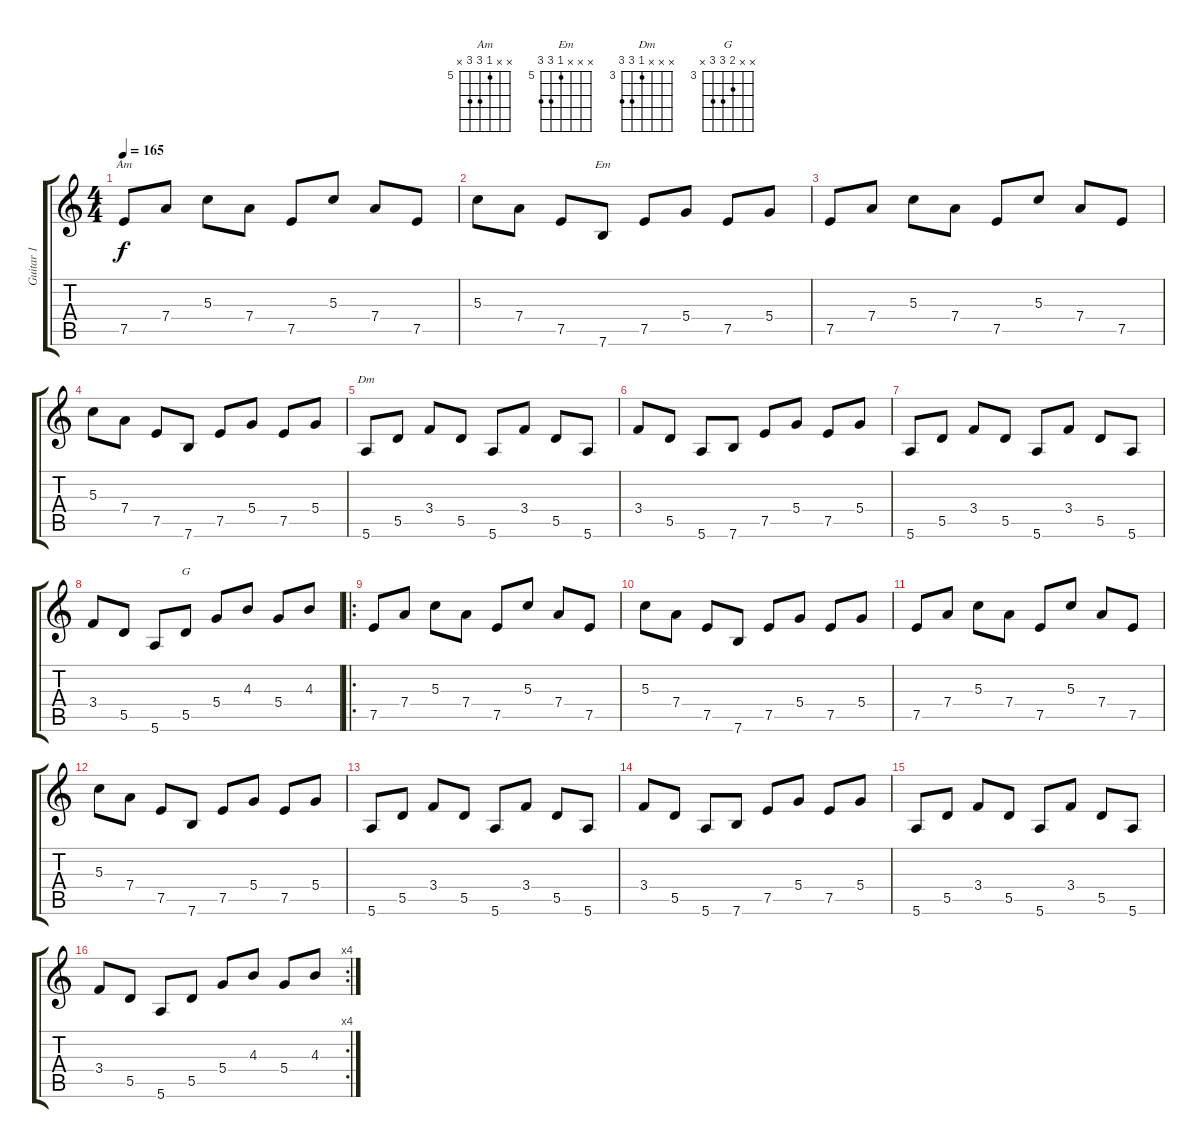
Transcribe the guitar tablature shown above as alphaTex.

\track ("Guitar 1" "Guitar 1") {instrument electricguitarjazz}
\staff {score tabs}
\tuning (E4 B3 G3 D3 A2 E2) {hide}
\chord ("Am" x x 5 7 7 x) {firstfret 5}
\chord ("Em" x x x 5 7 7) {firstfret 5}
\chord ("Dm" x x x 3 5 5) {firstfret 3}
\chord ("G" x x 4 5 5 x) {firstfret 3}
\ts (4 4)
\tempo 165
\clef g2
\ks c
7.5.8{ch "Am" dy f instrument electricguitarjazz} 7.4.8 5.3.8 7.4.8 7.5.8 5.3.8 7.4.8 7.5.8 |
5.3.8 7.4.8 7.5.8 7.6.8{ch "Em"} 7.5.8 5.4.8 7.5.8 5.4.8 |
7.5.8 7.4.8 5.3.8 7.4.8 7.5.8 5.3.8 7.4.8 7.5.8 |
5.3.8 7.4.8 7.5.8 7.6.8 7.5.8 5.4.8 7.5.8 5.4.8 |
5.6.8{ch "Dm"} 5.5.8 3.4.8 5.5.8 5.6.8 3.4.8 5.5.8 5.6.8 |
3.4.8 5.5.8 5.6.8 7.6.8 7.5.8 5.4.8 7.5.8 5.4.8 |
5.6.8 5.5.8 3.4.8 5.5.8 5.6.8 3.4.8 5.5.8 5.6.8 |
3.4.8 5.5.8 5.6.8 5.5.8{ch "G"} 5.4.8 4.3.8 5.4.8 4.3.8 |
\ro
7.5.8 7.4.8 5.3.8 7.4.8 7.5.8 5.3.8 7.4.8 7.5.8 |
5.3.8 7.4.8 7.5.8 7.6.8 7.5.8 5.4.8 7.5.8 5.4.8 |
7.5.8 7.4.8 5.3.8 7.4.8 7.5.8 5.3.8 7.4.8 7.5.8 |
5.3.8 7.4.8 7.5.8 7.6.8 7.5.8 5.4.8 7.5.8 5.4.8 |
5.6.8 5.5.8 3.4.8 5.5.8 5.6.8 3.4.8 5.5.8 5.6.8 |
3.4.8 5.5.8 5.6.8 7.6.8 7.5.8 5.4.8 7.5.8 5.4.8 |
5.6.8 5.5.8 3.4.8 5.5.8 5.6.8 3.4.8 5.5.8 5.6.8 |
\rc 4
3.4.8 5.5.8 5.6.8 5.5.8 5.4.8 4.3.8 5.4.8 4.3.8
